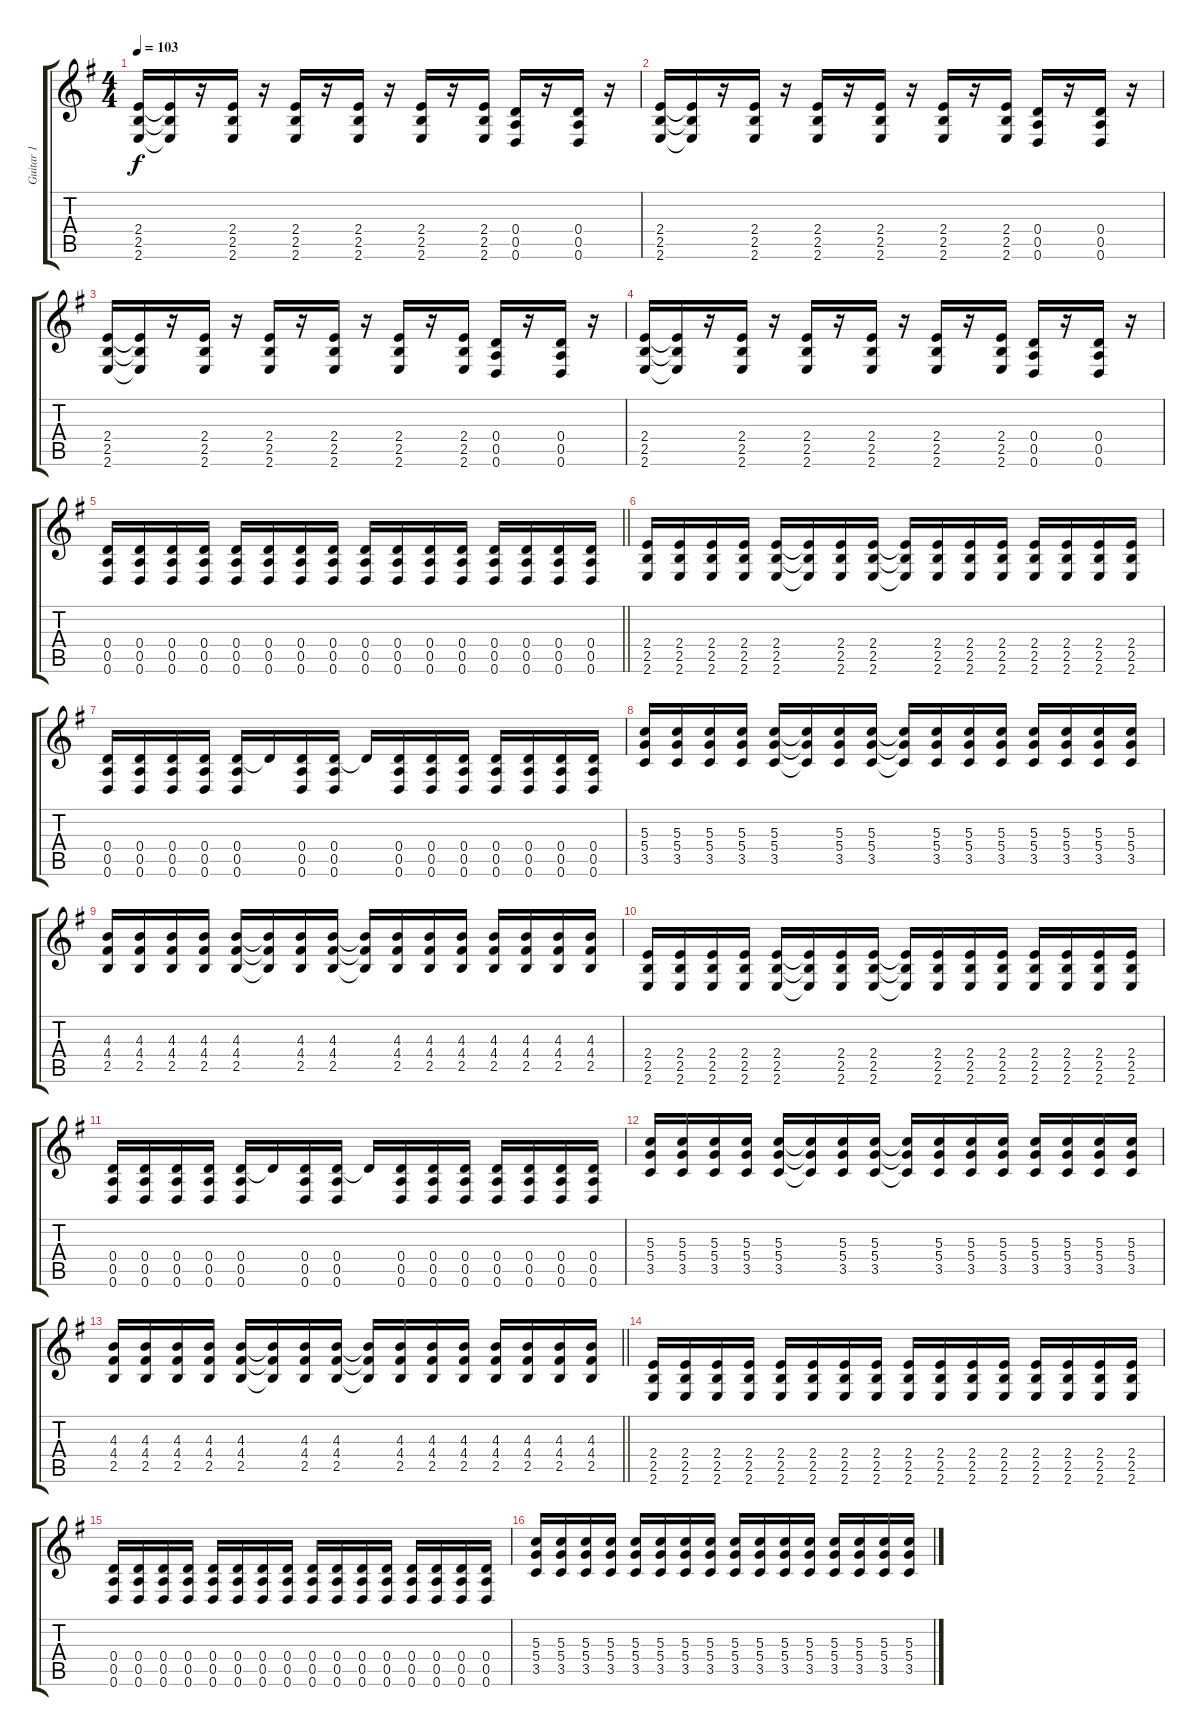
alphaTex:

\track ("Guitar 1" "Guitar 1") {instrument distortionguitar}
\staff {score tabs}
\tuning (E4 B3 G3 D3 A2 D2) {hide}
\ts (4 4)
\tempo 103
\clef g2
\ks eminor
(2.4 2.5 2.6).16{dy f} (2.4{t} 2.5{t} 2.6{t}).16 r.16 (2.4 2.5 2.6).16 r.16 (2.4 2.5 2.6).16 r.16 (2.4 2.5 2.6).16 r.16 (2.4 2.5 2.6).16 r.16 (2.4 2.5 2.6).16 (0.4 0.5 0.6).16 r.16 (0.4 0.5 0.6).16 r.16 |
(2.4 2.5 2.6).16 (2.4{t} 2.5{t} 2.6{t}).16 r.16 (2.4 2.5 2.6).16 r.16 (2.4 2.5 2.6).16 r.16 (2.4 2.5 2.6).16 r.16 (2.4 2.5 2.6).16 r.16 (2.4 2.5 2.6).16 (0.4 0.5 0.6).16 r.16 (0.4 0.5 0.6).16 r.16 |
(2.4 2.5 2.6).16 (2.4{t} 2.5{t} 2.6{t}).16 r.16 (2.4 2.5 2.6).16 r.16 (2.4 2.5 2.6).16 r.16 (2.4 2.5 2.6).16 r.16 (2.4 2.5 2.6).16 r.16 (2.4 2.5 2.6).16 (0.4 0.5 0.6).16 r.16 (0.4 0.5 0.6).16 r.16 |
(2.4 2.5 2.6).16 (2.4{t} 2.5{t} 2.6{t}).16 r.16 (2.4 2.5 2.6).16 r.16 (2.4 2.5 2.6).16 r.16 (2.4 2.5 2.6).16 r.16 (2.4 2.5 2.6).16 r.16 (2.4 2.5 2.6).16 (0.4 0.5 0.6).16 r.16 (0.4 0.5 0.6).16 r.16 |
\barLineRight lightlight
(0.4 0.5 0.6).16 (0.4 0.5 0.6).16 (0.4 0.5 0.6).16 (0.4 0.5 0.6).16 (0.4 0.5 0.6).16 (0.4 0.5 0.6).16 (0.4 0.5 0.6).16 (0.4 0.5 0.6).16 (0.4 0.5 0.6).16 (0.4 0.5 0.6).16 (0.4 0.5 0.6).16 (0.4 0.5 0.6).16 (0.4 0.5 0.6).16 (0.4 0.5 0.6).16 (0.4 0.5 0.6).16 (0.4 0.5 0.6).16 |
(2.4 2.5 2.6).16 (2.4 2.5 2.6).16 (2.4 2.5 2.6).16 (2.4 2.5 2.6).16 (2.4 2.5 2.6).16 (2.4{t} 2.5{t} 2.6{t}).16 (2.4 2.5 2.6).16 (2.4 2.5 2.6).16 (2.4{t} 2.5{t} 2.6{t}).16 (2.4 2.5 2.6).16 (2.4 2.5 2.6).16 (2.4 2.5 2.6).16 (2.4 2.5 2.6).16 (2.4 2.5 2.6).16 (2.4 2.5 2.6).16 (2.4 2.5 2.6).16 |
(0.4 0.5 0.6).16 (0.4 0.5 0.6).16 (0.4 0.5 0.6).16 (0.4 0.5 0.6).16 (0.4 0.5 0.6).16 0.4{t}.16 (0.4 0.5 0.6).16 (0.4 0.5 0.6).16 0.4{t}.16 (0.4 0.5 0.6).16 (0.4 0.5 0.6).16 (0.4 0.5 0.6).16 (0.4 0.5 0.6).16 (0.4 0.5 0.6).16 (0.4 0.5 0.6).16 (0.4 0.5 0.6).16 |
(5.3 5.4 3.5).16 (5.3 5.4 3.5).16 (5.3 5.4 3.5).16 (5.3 5.4 3.5).16 (5.3 5.4 3.5).16 (5.3{t} 5.4{t} 3.5{t}).16 (5.3 5.4 3.5).16 (5.3 5.4 3.5).16 (5.3{t} 5.4{t} 3.5{t}).16 (5.3 5.4 3.5).16 (5.3 5.4 3.5).16 (5.3 5.4 3.5).16 (5.3 5.4 3.5).16 (5.3 5.4 3.5).16 (5.3 5.4 3.5).16 (5.3 5.4 3.5).16 |
(4.3 4.4 2.5).16 (4.3 4.4 2.5).16 (4.3 4.4 2.5).16 (4.3 4.4 2.5).16 (4.3 4.4 2.5).16 (4.3{t} 4.4{t} 2.5{t}).16 (4.3 4.4 2.5).16 (4.3 4.4 2.5).16 (4.3{t} 4.4{t} 2.5{t}).16 (4.3 4.4 2.5).16 (4.3 4.4 2.5).16 (4.3 4.4 2.5).16 (4.3 4.4 2.5).16 (4.3 4.4 2.5).16 (4.3 4.4 2.5).16 (4.3 4.4 2.5).16 |
(2.4 2.5 2.6).16 (2.4 2.5 2.6).16 (2.4 2.5 2.6).16 (2.4 2.5 2.6).16 (2.4 2.5 2.6).16 (2.4{t} 2.5{t} 2.6{t}).16 (2.4 2.5 2.6).16 (2.4 2.5 2.6).16 (2.4{t} 2.5{t} 2.6{t}).16 (2.4 2.5 2.6).16 (2.4 2.5 2.6).16 (2.4 2.5 2.6).16 (2.4 2.5 2.6).16 (2.4 2.5 2.6).16 (2.4 2.5 2.6).16 (2.4 2.5 2.6).16 |
(0.4 0.5 0.6).16 (0.4 0.5 0.6).16 (0.4 0.5 0.6).16 (0.4 0.5 0.6).16 (0.4 0.5 0.6).16 0.4{t}.16 (0.4 0.5 0.6).16 (0.4 0.5 0.6).16 0.4{t}.16 (0.4 0.5 0.6).16 (0.4 0.5 0.6).16 (0.4 0.5 0.6).16 (0.4 0.5 0.6).16 (0.4 0.5 0.6).16 (0.4 0.5 0.6).16 (0.4 0.5 0.6).16 |
(5.3 5.4 3.5).16 (5.3 5.4 3.5).16 (5.3 5.4 3.5).16 (5.3 5.4 3.5).16 (5.3 5.4 3.5).16 (5.3{t} 5.4{t} 3.5{t}).16 (5.3 5.4 3.5).16 (5.3 5.4 3.5).16 (5.3{t} 5.4{t} 3.5{t}).16 (5.3 5.4 3.5).16 (5.3 5.4 3.5).16 (5.3 5.4 3.5).16 (5.3 5.4 3.5).16 (5.3 5.4 3.5).16 (5.3 5.4 3.5).16 (5.3 5.4 3.5).16 |
\barLineRight lightlight
(4.3 4.4 2.5).16 (4.3 4.4 2.5).16 (4.3 4.4 2.5).16 (4.3 4.4 2.5).16 (4.3 4.4 2.5).16 (4.3{t} 4.4{t} 2.5{t}).16 (4.3 4.4 2.5).16 (4.3 4.4 2.5).16 (4.3{t} 4.4{t} 2.5{t}).16 (4.3 4.4 2.5).16 (4.3 4.4 2.5).16 (4.3 4.4 2.5).16 (4.3 4.4 2.5).16 (4.3 4.4 2.5).16 (4.3 4.4 2.5).16 (4.3 4.4 2.5).16 |
(2.4 2.5 2.6).16 (2.4 2.5 2.6).16 (2.4 2.5 2.6).16 (2.4 2.5 2.6).16 (2.4 2.5 2.6).16 (2.4 2.5 2.6).16 (2.4 2.5 2.6).16 (2.4 2.5 2.6).16 (2.4 2.5 2.6).16 (2.4 2.5 2.6).16 (2.4 2.5 2.6).16 (2.4 2.5 2.6).16 (2.4 2.5 2.6).16 (2.4 2.5 2.6).16 (2.4 2.5 2.6).16 (2.4 2.5 2.6).16 |
(0.4 0.5 0.6).16 (0.4 0.5 0.6).16 (0.4 0.5 0.6).16 (0.4 0.5 0.6).16 (0.4 0.5 0.6).16 (0.4 0.5 0.6).16 (0.4 0.5 0.6).16 (0.4 0.5 0.6).16 (0.4 0.5 0.6).16 (0.4 0.5 0.6).16 (0.4 0.5 0.6).16 (0.4 0.5 0.6).16 (0.4 0.5 0.6).16 (0.4 0.5 0.6).16 (0.4 0.5 0.6).16 (0.4 0.5 0.6).16 |
(5.3 5.4 3.5).16 (5.3 5.4 3.5).16 (5.3 5.4 3.5).16 (5.3 5.4 3.5).16 (5.3 5.4 3.5).16 (5.3 5.4 3.5).16 (5.3 5.4 3.5).16 (5.3 5.4 3.5).16 (5.3 5.4 3.5).16 (5.3 5.4 3.5).16 (5.3 5.4 3.5).16 (5.3 5.4 3.5).16 (5.3 5.4 3.5).16 (5.3 5.4 3.5).16 (5.3 5.4 3.5).16 (5.3 5.4 3.5).16
